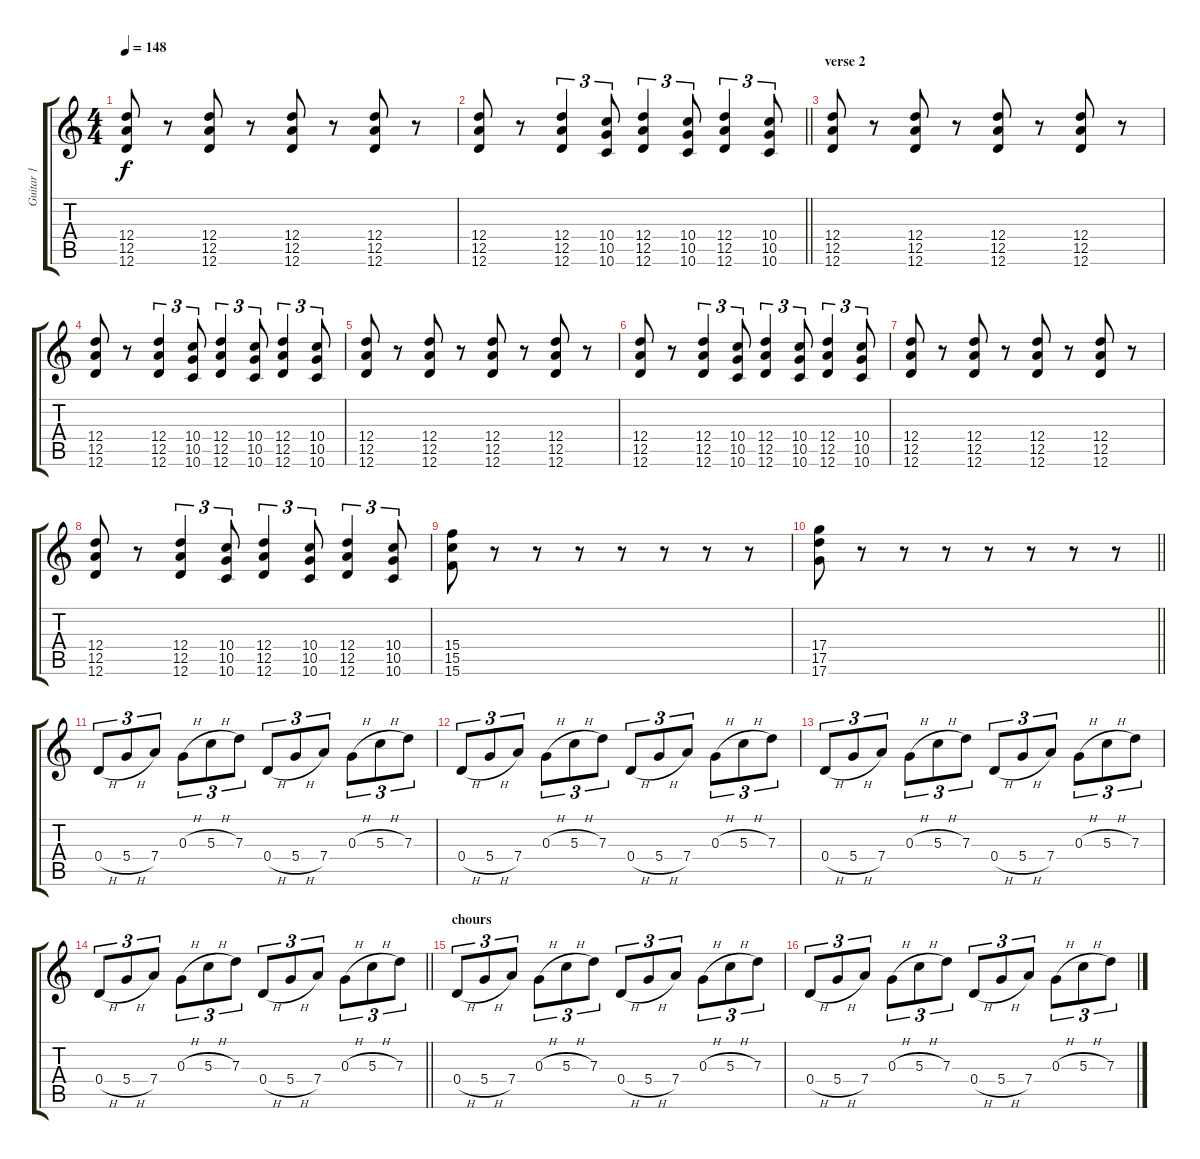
\track ("Guitar 1" "Guitar 1") {instrument overdrivenguitar}
\staff {score tabs}
\tuning (E4 B3 G3 D3 A2 D2) {hide}
\ts (4 4)
\tempo 148
\clef g2
\ks c
(12.4 12.5 12.6).8{dy f} r.8 (12.4 12.5 12.6).8 r.8 (12.4 12.5 12.6).8 r.8 (12.4 12.5 12.6).8 r.8 |
\barLineRight lightlight
(12.4 12.5 12.6).8 r.8 (12.4 12.5 12.6).4{tu (3 2)} (10.4 10.5 10.6).8{tu (3 2)} (12.4 12.5 12.6).4{tu (3 2)} (10.4 10.5 10.6).8{tu (3 2)} (12.4 12.5 12.6).4{tu (3 2)} (10.4 10.5 10.6).8{tu (3 2)} |
\section ("" "verse 2")
(12.4 12.5 12.6).8 r.8 (12.4 12.5 12.6).8 r.8 (12.4 12.5 12.6).8 r.8 (12.4 12.5 12.6).8 r.8 |
(12.4 12.5 12.6).8 r.8 (12.4 12.5 12.6).4{tu (3 2)} (10.4 10.5 10.6).8{tu (3 2)} (12.4 12.5 12.6).4{tu (3 2)} (10.4 10.5 10.6).8{tu (3 2)} (12.4 12.5 12.6).4{tu (3 2)} (10.4 10.5 10.6).8{tu (3 2)} |
(12.4 12.5 12.6).8 r.8 (12.4 12.5 12.6).8 r.8 (12.4 12.5 12.6).8 r.8 (12.4 12.5 12.6).8 r.8 |
(12.4 12.5 12.6).8 r.8 (12.4 12.5 12.6).4{tu (3 2)} (10.4 10.5 10.6).8{tu (3 2)} (12.4 12.5 12.6).4{tu (3 2)} (10.4 10.5 10.6).8{tu (3 2)} (12.4 12.5 12.6).4{tu (3 2)} (10.4 10.5 10.6).8{tu (3 2)} |
(12.4 12.5 12.6).8 r.8 (12.4 12.5 12.6).8 r.8 (12.4 12.5 12.6).8 r.8 (12.4 12.5 12.6).8 r.8 |
(12.4 12.5 12.6).8 r.8 (12.4 12.5 12.6).4{tu (3 2)} (10.4 10.5 10.6).8{tu (3 2)} (12.4 12.5 12.6).4{tu (3 2)} (10.4 10.5 10.6).8{tu (3 2)} (12.4 12.5 12.6).4{tu (3 2)} (10.4 10.5 10.6).8{tu (3 2)} |
(15.4 15.5 15.6).8 r.8 r.8 r.8 r.8 r.8 r.8 r.8 |
\barLineRight lightlight
(17.4 17.5 17.6).8 r.8 r.8 r.8 r.8 r.8 r.8 r.8 |
0.4{h}.8{tu (3 2)} 5.4{h}.8{tu (3 2)} 7.4.8{tu (3 2)} 0.3{h}.8{tu (3 2)} 5.3{h}.8{tu (3 2)} 7.3.8{tu (3 2)} 0.4{h}.8{tu (3 2)} 5.4{h}.8{tu (3 2)} 7.4.8{tu (3 2)} 0.3{h}.8{tu (3 2)} 5.3{h}.8{tu (3 2)} 7.3.8{tu (3 2)} |
0.4{h}.8{tu (3 2)} 5.4{h}.8{tu (3 2)} 7.4.8{tu (3 2)} 0.3{h}.8{tu (3 2)} 5.3{h}.8{tu (3 2)} 7.3.8{tu (3 2)} 0.4{h}.8{tu (3 2)} 5.4{h}.8{tu (3 2)} 7.4.8{tu (3 2)} 0.3{h}.8{tu (3 2)} 5.3{h}.8{tu (3 2)} 7.3.8{tu (3 2)} |
0.4{h}.8{tu (3 2)} 5.4{h}.8{tu (3 2)} 7.4.8{tu (3 2)} 0.3{h}.8{tu (3 2)} 5.3{h}.8{tu (3 2)} 7.3.8{tu (3 2)} 0.4{h}.8{tu (3 2)} 5.4{h}.8{tu (3 2)} 7.4.8{tu (3 2)} 0.3{h}.8{tu (3 2)} 5.3{h}.8{tu (3 2)} 7.3.8{tu (3 2)} |
\barLineRight lightlight
0.4{h}.8{tu (3 2)} 5.4{h}.8{tu (3 2)} 7.4.8{tu (3 2)} 0.3{h}.8{tu (3 2)} 5.3{h}.8{tu (3 2)} 7.3.8{tu (3 2)} 0.4{h}.8{tu (3 2)} 5.4{h}.8{tu (3 2)} 7.4.8{tu (3 2)} 0.3{h}.8{tu (3 2)} 5.3{h}.8{tu (3 2)} 7.3.8{tu (3 2)} |
\section ("" "chours")
0.4{h}.8{tu (3 2)} 5.4{h}.8{tu (3 2)} 7.4.8{tu (3 2)} 0.3{h}.8{tu (3 2)} 5.3{h}.8{tu (3 2)} 7.3.8{tu (3 2)} 0.4{h}.8{tu (3 2)} 5.4{h}.8{tu (3 2)} 7.4.8{tu (3 2)} 0.3{h}.8{tu (3 2)} 5.3{h}.8{tu (3 2)} 7.3.8{tu (3 2)} |
0.4{h}.8{tu (3 2)} 5.4{h}.8{tu (3 2)} 7.4.8{tu (3 2)} 0.3{h}.8{tu (3 2)} 5.3{h}.8{tu (3 2)} 7.3.8{tu (3 2)} 0.4{h}.8{tu (3 2)} 5.4{h}.8{tu (3 2)} 7.4.8{tu (3 2)} 0.3{h}.8{tu (3 2)} 5.3{h}.8{tu (3 2)} 7.3.8{tu (3 2)}
